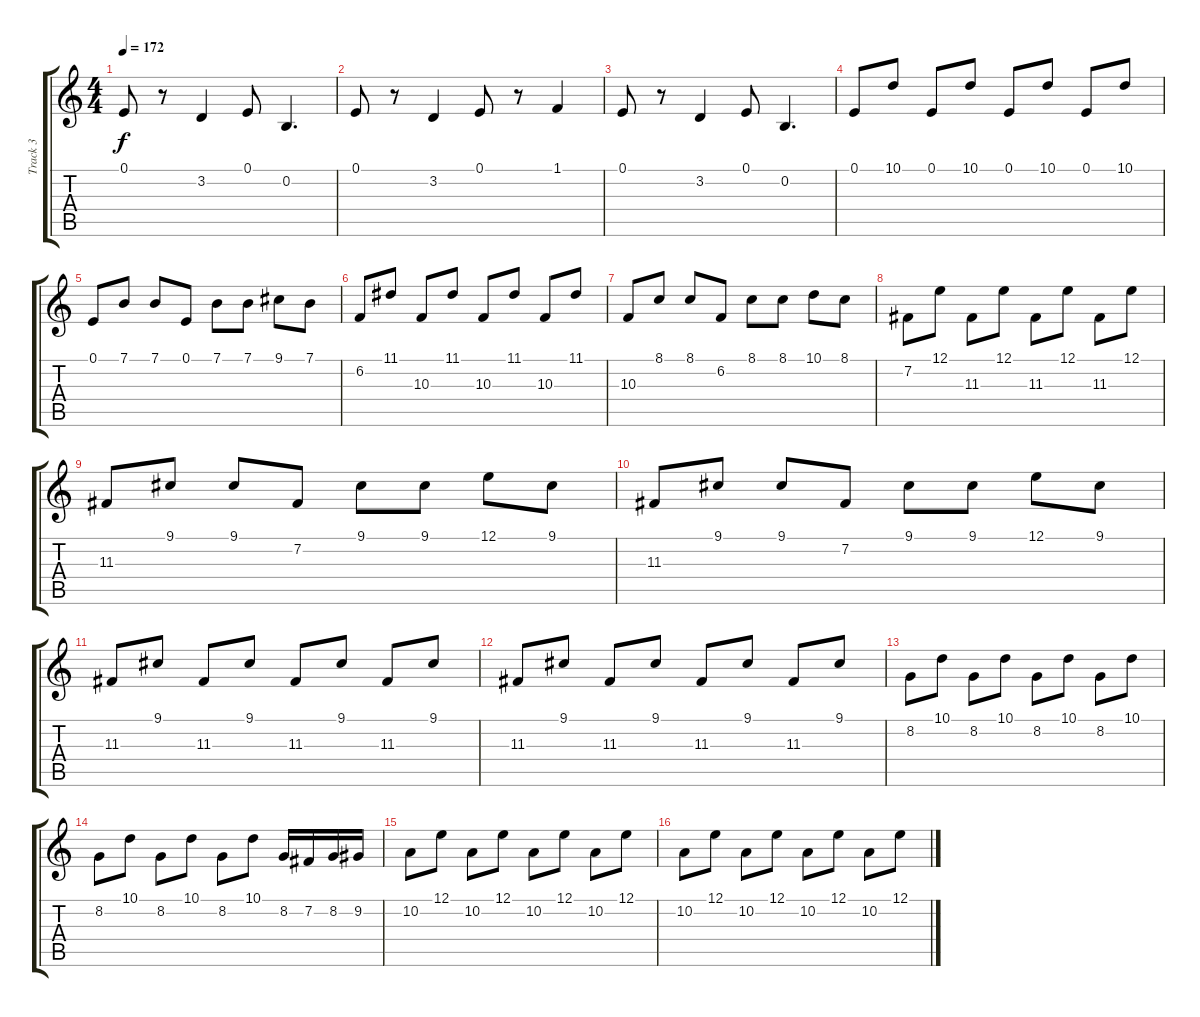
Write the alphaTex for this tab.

\track ("Track 3" "Track 3") {instrument lead2sawtooth}
\staff {score tabs}
\tuning (E4 B3 G3 D3 A2 E2) {hide}
\ts (4 4)
\tempo 172
\clef g2
\ks c
0.1.8{dy f} r.8 3.2.4 0.1.8 0.2.4{d} |
0.1.8 r.8 3.2.4 0.1.8 r.8 1.1.4 |
0.1.8 r.8 3.2.4 0.1.8 0.2.4{d} |
0.1.8 10.1.8 0.1.8 10.1.8 0.1.8 10.1.8 0.1.8 10.1.8 |
0.1.8 7.1.8 7.1.8 0.1.8 7.1.8 7.1.8 9.1.8 7.1.8 |
6.2.8 11.1.8 10.3.8 11.1.8 10.3.8 11.1.8 10.3.8 11.1.8 |
10.3.8 8.1.8 8.1.8 6.2.8 8.1.8 8.1.8 10.1.8 8.1.8 |
7.2.8 12.1.8 11.3.8 12.1.8 11.3.8 12.1.8 11.3.8 12.1.8 |
11.3.8 9.1.8 9.1.8 7.2.8 9.1.8 9.1.8 12.1.8 9.1.8 |
11.3.8 9.1.8 9.1.8 7.2.8 9.1.8 9.1.8 12.1.8 9.1.8 |
11.3.8 9.1.8 11.3.8 9.1.8 11.3.8 9.1.8 11.3.8 9.1.8 |
11.3.8 9.1.8 11.3.8 9.1.8 11.3.8 9.1.8 11.3.8 9.1.8 |
8.2.8 10.1.8 8.2.8 10.1.8 8.2.8 10.1.8 8.2.8 10.1.8 |
8.2.8 10.1.8 8.2.8 10.1.8 8.2.8 10.1.8 8.2.16 7.2.16 8.2.16 9.2.16 |
10.2.8 12.1.8 10.2.8 12.1.8 10.2.8 12.1.8 10.2.8 12.1.8 |
10.2.8 12.1.8 10.2.8 12.1.8 10.2.8 12.1.8 10.2.8 12.1.8
